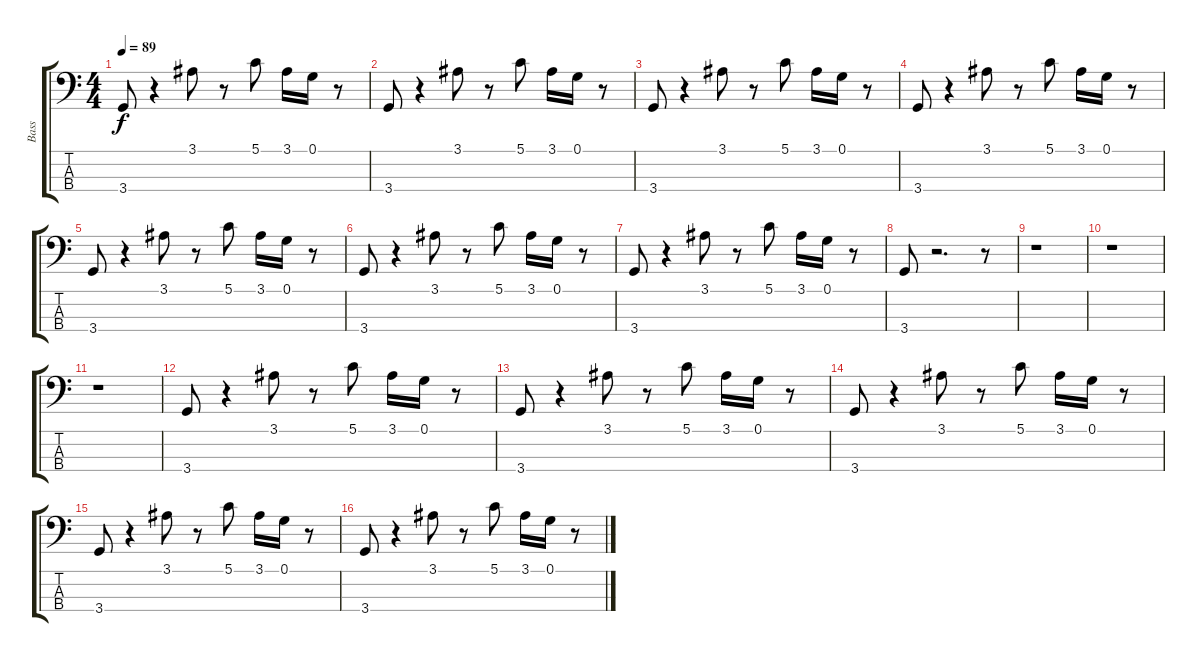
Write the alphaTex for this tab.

\track ("Bass" "Bass") {instrument electricbassfinger}
\staff {score tabs}
\tuning (G2 D2 A1 E1) {hide}
\ts (4 4)
\tempo 89
\clef f4
\ks c
3.4.8{dy f} r.4 3.1.8 r.8 5.1.8 3.1.16 0.1.16 r.8 |
3.4.8 r.4 3.1.8 r.8 5.1.8 3.1.16 0.1.16 r.8 |
3.4.8 r.4 3.1.8 r.8 5.1.8 3.1.16 0.1.16 r.8 |
3.4.8 r.4 3.1.8 r.8 5.1.8 3.1.16 0.1.16 r.8 |
3.4.8 r.4 3.1.8 r.8 5.1.8 3.1.16 0.1.16 r.8 |
3.4.8 r.4 3.1.8 r.8 5.1.8 3.1.16 0.1.16 r.8 |
3.4.8 r.4 3.1.8 r.8 5.1.8 3.1.16 0.1.16 r.8 |
3.4.8 r.2{d} r.8 |
r.1 |
r.1 |
r.1 |
3.4.8 r.4 3.1.8 r.8 5.1.8 3.1.16 0.1.16 r.8 |
3.4.8 r.4 3.1.8 r.8 5.1.8 3.1.16 0.1.16 r.8 |
3.4.8 r.4 3.1.8 r.8 5.1.8 3.1.16 0.1.16 r.8 |
3.4.8 r.4 3.1.8 r.8 5.1.8 3.1.16 0.1.16 r.8 |
3.4.8 r.4 3.1.8 r.8 5.1.8 3.1.16 0.1.16 r.8
